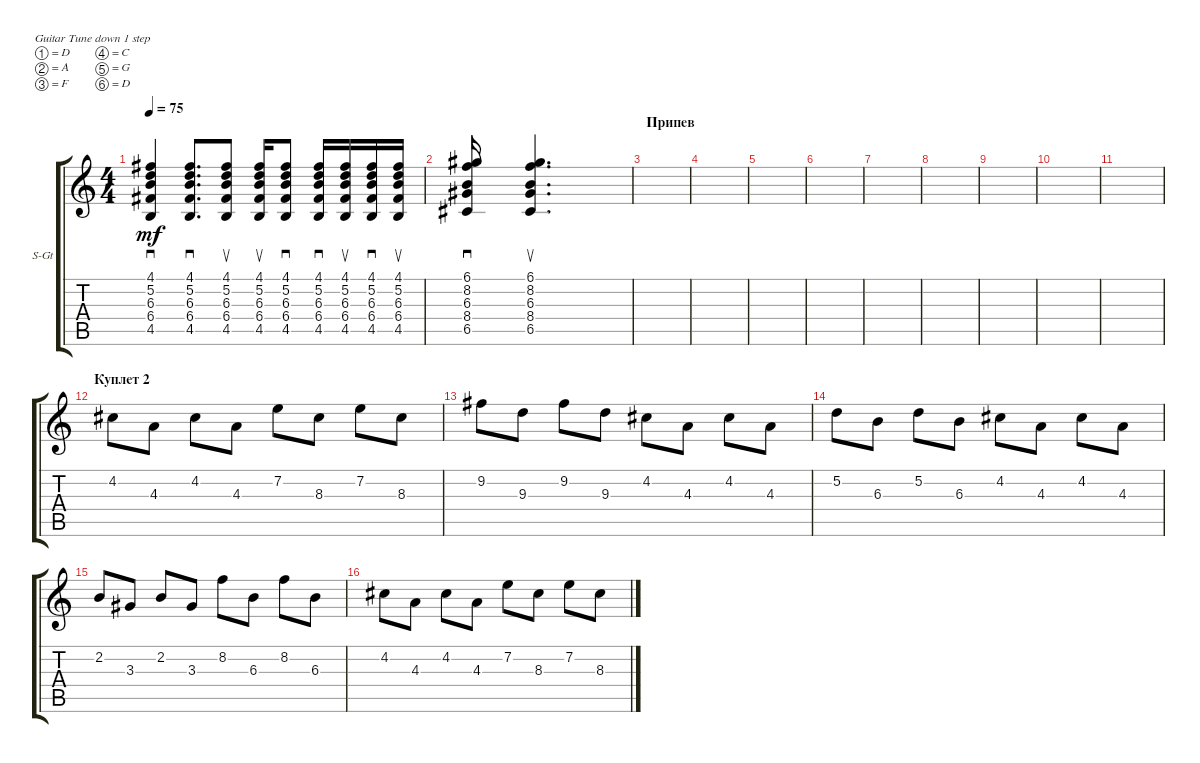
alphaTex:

\defaultSystemsLayout 4
\bracketExtendMode groupsimilarinstruments
\firstSystemTrackNameOrientation horizontal
\otherSystemsTrackNameOrientation horizontal
\track ("Гитара 2" "S-Gt") {instrument acousticguitarsteel}
\staff {score tabs}
\tuning (D4 A3 F3 C3 G2 D2)
\ts (4 4)
\tempo 75
\clef g2
\ks c
(4.5 6.4 6.3 5.2 4.1).4{sd dy mf} (4.5 6.4 6.3 5.2 4.1).8{d sd} (4.5 6.4 6.3 5.2 4.1).8{su} (4.5 6.4 6.3 5.2 4.1).16{su} (4.5 6.4 6.3 5.2 4.1).8{sd} (4.5 6.4 6.3 5.2 4.1).16{sd} (4.5 6.4 6.3 5.2 4.1).16{su} (4.5 6.4 6.3 5.2 4.1).16{sd} (4.5 6.4 6.3 5.2 4.1).16{su} |
(6.5 8.4 6.3 8.2 6.1).16{sd} (6.5 8.4 6.3 8.2 6.1).4{d su} |
\section ("" "Припев")
\scale
0.322751 |
\scale
0.333333 |
\scale
0.333333 |
\scale
0.333333 |
\scale
0.333333 |
\scale
0.333333 |
\scale
0.333333 |
\scale
0.333333 |
\scale
0.333333 |
\section ("" "Куплет 2")
\scale
0.333333 4.2.8 4.3.8 4.2.8 4.3.8 7.2.8 8.3.8 7.2.8 8.3.8 |
\scale
0.333333 9.2.8 9.3.8 9.2.8 9.3.8 4.2.8 4.3.8 4.2.8 4.3.8 |
\scale
0.333333 5.2.8 6.3.8 5.2.8 6.3.8 4.2.8 4.3.8 4.2.8 4.3.8 |
\scale
0.333333 2.2.8 3.3.8 2.2.8 3.3.8 8.2.8 6.3.8 8.2.8 6.3.8 |
\scale
0.333333 4.2.8 4.3.8 4.2.8 4.3.8 7.2.8 8.3.8 7.2.8 8.3.8
